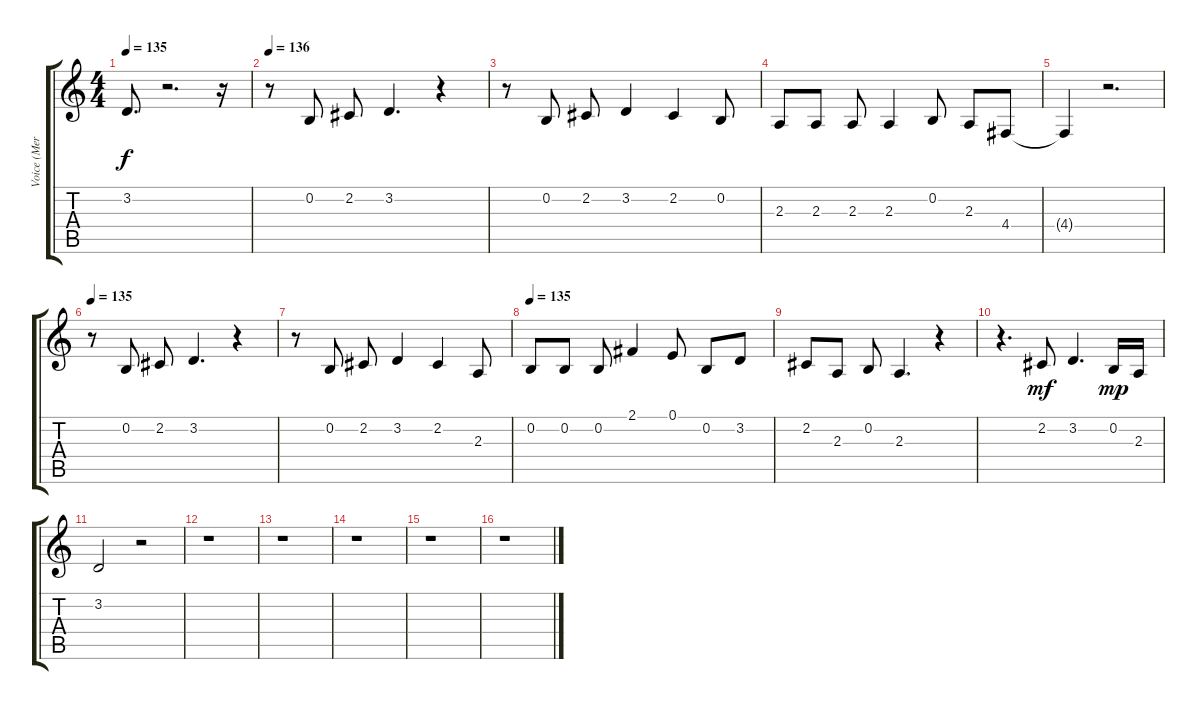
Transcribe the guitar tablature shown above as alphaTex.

\track ("Voice (Mercury)" "Voice (Mer") {instrument lead6voice}
\staff {score tabs}
\tuning (E4 B3 G3 D3 A2 E2) {hide}
\ts (4 4)
\tempo 135
\clef g2
\ks c
3.2.8{d dy f} r.2{d} r.16 |
\tempo 136
r.8 0.2.8 2.2.8 3.2.4{d} r.4 |
r.8 0.2.8 2.2.8 3.2.4 2.2.4 0.2.8 |
2.3.8 2.3.8 2.3.8 2.3.4 0.2.8 2.3.8 4.4.8 |
4.4{t}.4 r.2{d} |
\tempo 135
r.8 0.2.8 2.2.8 3.2.4{d} r.4 |
r.8 0.2.8 2.2.8 3.2.4 2.2.4 2.3.8 |
\tempo 135
0.2.8 0.2.8 0.2.8 2.1.4 0.1.8 0.2.8 3.2.8 |
2.2.8 2.3.8 0.2.8 2.3.4{d} r.4 |
r.4{d} 2.2.8{dy mf} 3.2.4{d} 0.2.16{dy mp} 2.3.16 |
3.2.2 r.2 |
r.1 |
r.1 |
r.1 |
r.1 |
r.1
